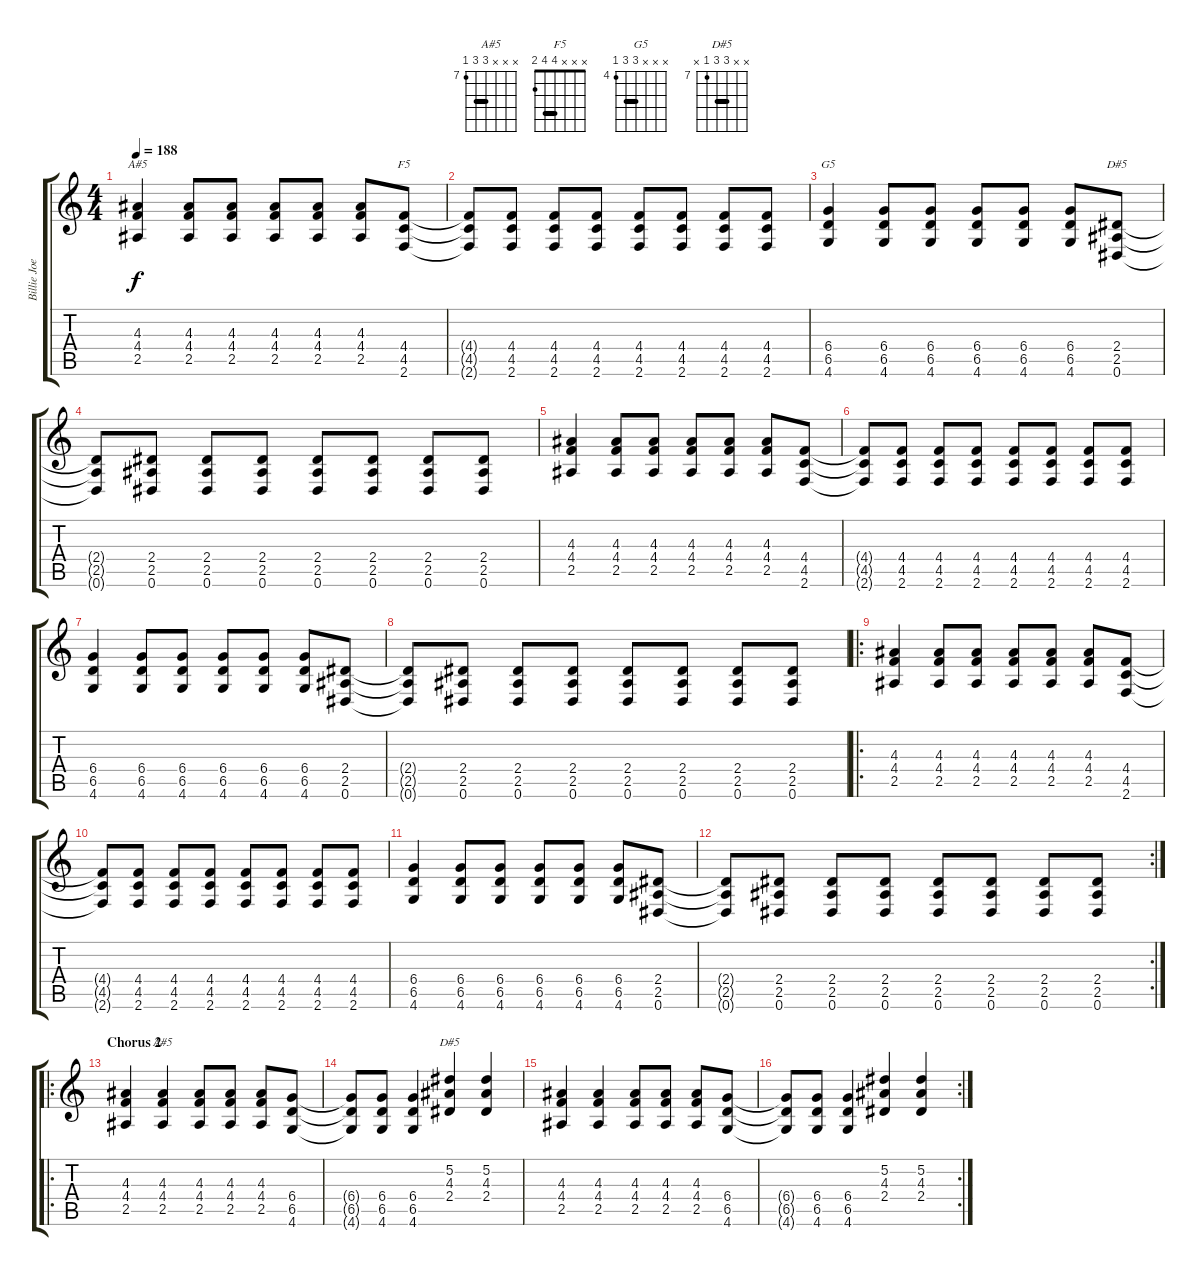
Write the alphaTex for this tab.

\track ("Billie Joe 2" "Billie Joe") {instrument overdrivenguitar}
\staff {score tabs}
\tuning (Eb4 Bb3 Gb3 Db3 Ab2 Eb2) {hide}
\chord ("A#5" x x 4 4 2 x) {barre 4}
\chord ("F5" x x x 4 4 2) {barre 4}
\chord ("G5" x x x 6 6 4) {firstfret 4 barre 6}
\chord ("D#5" x x x 2 2 0) {barre 2}
\chord ("A#5" x x x 9 9 7) {firstfret 7 barre 9}
\chord ("D#5" x x 9 9 7 x) {firstfret 7 barre 9}
\ts (4 4)
\tempo 188
\clef g2
\ks c
(4.3 4.4 2.5).4{ch "A#5" dy f} (4.3 4.4 2.5).8 (4.3 4.4 2.5).8 (4.3 4.4 2.5).8 (4.3 4.4 2.5).8 (4.3 4.4 2.5).8 (4.4 4.5 2.6).8{ch "F5"} |
(4.4{t} 4.5{t} 2.6{t}).8 (4.4 4.5 2.6).8 (4.4 4.5 2.6).8 (4.4 4.5 2.6).8 (4.4 4.5 2.6).8 (4.4 4.5 2.6).8 (4.4 4.5 2.6).8 (4.4 4.5 2.6).8 |
(6.4 6.5 4.6).4{ch "G5"} (6.4 6.5 4.6).8 (6.4 6.5 4.6).8 (6.4 6.5 4.6).8 (6.4 6.5 4.6).8 (6.4 6.5 4.6).8 (2.4 2.5 0.6).8{ch "D#5"} |
(2.4{t} 2.5{t} 0.6{t}).8 (2.4 2.5 0.6).8 (2.4 2.5 0.6).8 (2.4 2.5 0.6).8 (2.4 2.5 0.6).8 (2.4 2.5 0.6).8 (2.4 2.5 0.6).8 (2.4 2.5 0.6).8 |
(4.3 4.4 2.5).4 (4.3 4.4 2.5).8 (4.3 4.4 2.5).8 (4.3 4.4 2.5).8 (4.3 4.4 2.5).8 (4.3 4.4 2.5).8 (4.4 4.5 2.6).8 |
(4.4{t} 4.5{t} 2.6{t}).8 (4.4 4.5 2.6).8 (4.4 4.5 2.6).8 (4.4 4.5 2.6).8 (4.4 4.5 2.6).8 (4.4 4.5 2.6).8 (4.4 4.5 2.6).8 (4.4 4.5 2.6).8 |
(6.4 6.5 4.6).4 (6.4 6.5 4.6).8 (6.4 6.5 4.6).8 (6.4 6.5 4.6).8 (6.4 6.5 4.6).8 (6.4 6.5 4.6).8 (2.4 2.5 0.6).8 |
(2.4{t} 2.5{t} 0.6{t}).8 (2.4 2.5 0.6).8 (2.4 2.5 0.6).8 (2.4 2.5 0.6).8 (2.4 2.5 0.6).8 (2.4 2.5 0.6).8 (2.4 2.5 0.6).8 (2.4 2.5 0.6).8 |
\ro
(4.3 4.4 2.5).4 (4.3 4.4 2.5).8 (4.3 4.4 2.5).8 (4.3 4.4 2.5).8 (4.3 4.4 2.5).8 (4.3 4.4 2.5).8 (4.4 4.5 2.6).8 |
(4.4{t} 4.5{t} 2.6{t}).8 (4.4 4.5 2.6).8 (4.4 4.5 2.6).8 (4.4 4.5 2.6).8 (4.4 4.5 2.6).8 (4.4 4.5 2.6).8 (4.4 4.5 2.6).8 (4.4 4.5 2.6).8 |
(6.4 6.5 4.6).4 (6.4 6.5 4.6).8 (6.4 6.5 4.6).8 (6.4 6.5 4.6).8 (6.4 6.5 4.6).8 (6.4 6.5 4.6).8 (2.4 2.5 0.6).8 |
\rc 2
(2.4{t} 2.5{t} 0.6{t}).8 (2.4 2.5 0.6).8 (2.4 2.5 0.6).8 (2.4 2.5 0.6).8 (2.4 2.5 0.6).8 (2.4 2.5 0.6).8 (2.4 2.5 0.6).8 (2.4 2.5 0.6).8 |
\ro
\section ("" "Chorus 2")
(4.3 4.4 2.5).4 (4.3 4.4 2.5).4{ch "A#5"} (4.3 4.4 2.5).8 (4.3 4.4 2.5).8 (4.3 4.4 2.5).8 (6.4 6.5 4.6).8 |
(6.4{t} 6.5{t} 4.6{t}).8 (6.4 6.5 4.6).8 (6.4 6.5 4.6).4 (5.2 4.3 2.4).4{ch "D#5"} (5.2 4.3 2.4).4 |
(4.3 4.4 2.5).4 (4.3 4.4 2.5).4 (4.3 4.4 2.5).8 (4.3 4.4 2.5).8 (4.3 4.4 2.5).8 (6.4 6.5 4.6).8 |
\rc 2
(6.4{t} 6.5{t} 4.6{t}).8 (6.4 6.5 4.6).8 (6.4 6.5 4.6).4 (5.2 4.3 2.4).4 (5.2 4.3 2.4).4
